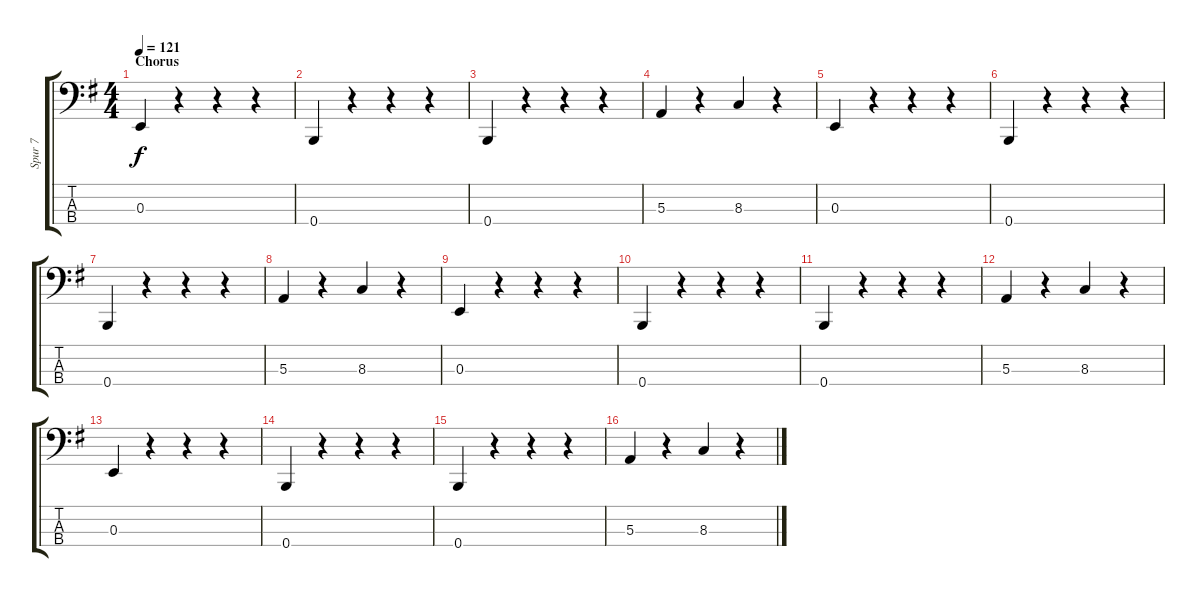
\track ("Spur 7" "Spur 7") {instrument electricbassfinger}
\staff {score tabs}
\tuning (D2 A1 E1 B0) {hide}
\ts (4 4)
\section ("" "Chorus")
\tempo 121
\clef f4
\ks g
0.3.4{dy f} r.4 r.4 r.4 |
0.4.4 r.4 r.4 r.4 |
0.4.4 r.4 r.4 r.4 |
5.3.4 r.4 8.3.4 r.4 |
0.3.4 r.4 r.4 r.4 |
0.4.4 r.4 r.4 r.4 |
0.4.4 r.4 r.4 r.4 |
5.3.4 r.4 8.3.4 r.4 |
0.3.4 r.4 r.4 r.4 |
0.4.4 r.4 r.4 r.4 |
0.4.4 r.4 r.4 r.4 |
5.3.4 r.4 8.3.4 r.4 |
0.3.4 r.4 r.4 r.4 |
0.4.4 r.4 r.4 r.4 |
0.4.4 r.4 r.4 r.4 |
5.3.4 r.4 8.3.4 r.4
